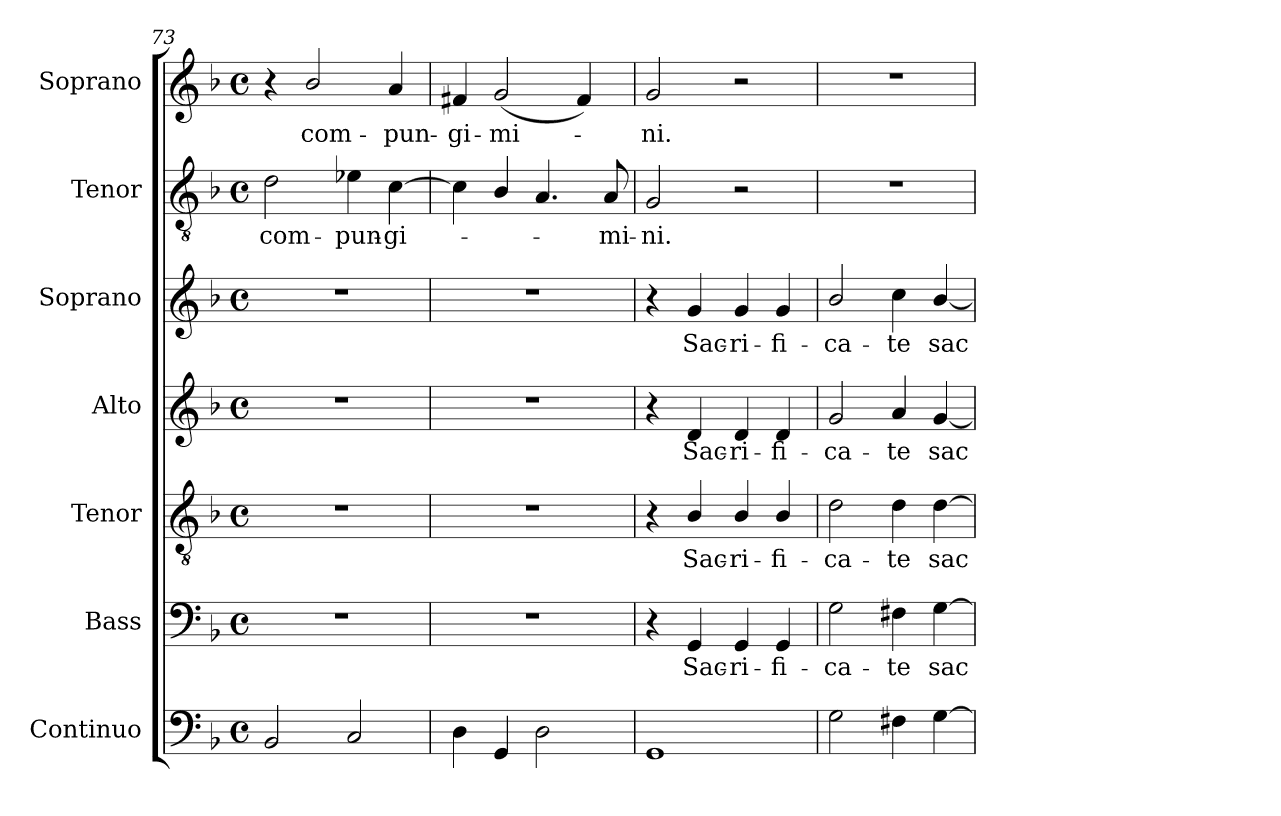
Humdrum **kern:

**kern	**kern	**text	**kern	**text	**kern	**text	**kern	**text	**kern	**text	**kern	**text
*part7	*part6	*part6	*part5	*part5	*part4	*part4	*part3	*part3	*part2	*part2	*part1	*part1
*staff7	*staff6	*staff6	*staff5	*staff5	*staff4	*staff4	*staff3	*staff3	*staff2	*staff2	*staff1	*staff1
*I"Continuo	*I"Bass	*	*I"Tenor	*	*I"Alto	*	*I"Soprano	*	*I"Tenor	*	*I"Soprano	*
*I'Cont.	*I'B.	*	*I'T.	*	*I'A.	*	*I'S.	*	*I'T.	*	*I'S.	*
*clefF4	*clefF4	*	*clefGv2	*	*clefG2	*	*clefG2	*	*clefGv2	*	*clefG2	*
*	*	*	*ITrd7c12	*	*	*	*	*	*ITrd7c12	*	*	*
*k[b-]	*k[b-]	*	*k[b-]	*	*k[b-]	*	*k[b-]	*	*k[b-]	*	*k[b-]	*
*F:	*F:	*	*F:	*	*F:	*	*F:	*	*F:	*	*F:	*
*M4/4	*M4/4	*	*M4/4	*	*M4/4	*	*M4/4	*	*M4/4	*	*M4/4	*
*met(c)	*met(c)	*	*met(c)	*	*met(c)	*	*met(c)	*	*met(c)	*	*met(c)	*
=73	=73	=73	=73	=73	=73	=73	=73	=73	=73	=73	=73	=73
!	!	!	!	!	!	!	!	!	!	!LO:LY:b:color=#000000	!	!
2BB-i/	1r	.	1r	.	1r	.	1r	.	2Di\	com-	4r	.
!	!	!	!	!	!	!	!	!	!	!	!	!LO:LY:b:color=#000000
.	.	.	.	.	.	.	.	.	.	.	2b-i/	com-
!	!	!	!	!	!	!	!	!	!	!LO:LY:b:color=#000000	!	!
2Ci/	.	.	.	.	.	.	.	.	4E-Xi\	-pun-	.	.
!	!	!	!	!	!	!	!	!	!	!LO:LY:b:color=#000000	!	!
!	!	!	!	!	!	!	!	!	!	!	!	!LO:LY:b:color=#000000
.	.	.	.	.	.	.	.	.	[>4Ci\	-gi-	4ai/	-pun-
=74	=74	=74	=74	=74	=74	=74	=74	=74	=74	=74	=74	=74
!	!	!	!	!	!	!	!	!	!	!	!	!LO:LY:b:color=#000000
4Di\	1r	.	1r	.	1r	.	1r	.	4Ci\]	.	4f#Xi/	-gi-
!	!	!	!	!	!	!	!	!	!	!	!	!LO:LY:b:color=#000000
4GGi/	.	.	.	.	.	.	.	.	4BB-i/	.	(2gi/	-mi-
2Di\	.	.	.	.	.	.	.	.	4.AAi/	.	.	.
.	.	.	.	.	.	.	.	.	.	.	4f#i/)	.
!	!	!	!	!	!	!	!	!	!	!LO:LY:b:color=#000000	!	!
.	.	.	.	.	.	.	.	.	8AAi/	-mi-	.	.
=75	=75	=75	=75	=75	=75	=75	=75	=75	=75	=75	=75	=75
!	!	!	!	!	!	!	!	!	!	!LO:LY:b:color=#000000	!	!
!	!	!	!	!	!	!	!	!	!	!	!	!LO:LY:b:color=#000000
1GGi	4r	.	4r	.	4r	.	4r	.	2GGi/	-ni.	2gi/	-ni.
!	!	!LO:LY:b:color=#000000	!	!	!	!	!	!	!	!	!	!
!	!	!	!	!LO:LY:b:color=#000000	!	!	!	!	!	!	!	!
!	!	!	!	!	!	!LO:LY:b:color=#000000	!	!	!	!	!	!
!	!	!	!	!	!	!	!	!LO:LY:b:color=#000000	!	!	!	!
.	4GGi/	Sac-	4BB-i/	Sac-	4di/	Sac-	4gi/	Sac-	.	.	.	.
!	!	!LO:LY:b:color=#000000	!	!	!	!	!	!	!	!	!	!
!	!	!	!	!LO:LY:b:color=#000000	!	!	!	!	!	!	!	!
!	!	!	!	!	!	!LO:LY:b:color=#000000	!	!	!	!	!	!
!	!	!	!	!	!	!	!	!LO:LY:b:color=#000000	!	!	!	!
.	4GGi/	-ri-	4BB-i/	-ri-	4di/	-ri-	4gi/	-ri-	2r	.	2r	.
!	!	!LO:LY:b:color=#000000	!	!	!	!	!	!	!	!	!	!
!	!	!	!	!LO:LY:b:color=#000000	!	!	!	!	!	!	!	!
!	!	!	!	!	!	!LO:LY:b:color=#000000	!	!	!	!	!	!
!	!	!	!	!	!	!	!	!LO:LY:b:color=#000000	!	!	!	!
.	4GGi/	-fi-	4BB-i/	-fi-	4di/	-fi-	4gi/	-fi-	.	.	.	.
=76	=76	=76	=76	=76	=76	=76	=76	=76	=76	=76	=76	=76
!	!	!LO:LY:b:color=#000000	!	!	!	!	!	!	!	!	!	!
!	!	!	!	!LO:LY:b:color=#000000	!	!	!	!	!	!	!	!
!	!	!	!	!	!	!LO:LY:b:color=#000000	!	!	!	!	!	!
!	!	!	!	!	!	!	!	!LO:LY:b:color=#000000	!	!	!	!
2Gi\	2Gi\	-ca-	2Di\	-ca-	2gi/	-ca-	2b-i/	-ca-	1r	.	1r	.
!	!	!LO:LY:b:color=#000000	!	!	!	!	!	!	!	!	!	!
!	!	!	!	!LO:LY:b:color=#000000	!	!	!	!	!	!	!	!
!	!	!	!	!	!	!LO:LY:b:color=#000000	!	!	!	!	!	!
!	!	!	!	!	!	!	!	!LO:LY:b:color=#000000	!	!	!	!
4F#Xi\	4F#Xi\	-te	4Di\	-te	4ai/	-te	4cci\	-te	.	.	.	.
!	!	!LO:LY:b:color=#000000	!	!	!	!	!	!	!	!	!	!
!	!	!	!	!LO:LY:b:color=#000000	!	!	!	!	!	!	!	!
!	!	!	!	!	!	!LO:LY:b:color=#000000	!	!	!	!	!	!
!	!	!	!	!	!	!	!	!LO:LY:b:color=#000000	!	!	!	!
[>4Gi\	[>4Gi\	sac-	[>4Di\	sac-	[<4gi/	sac-	[<4b-i/	sac-	.	.	.	.
=	=	=	=	=	=	=	=	=	=	=	=	=
*-	*-	*-	*-	*-	*-	*-	*-	*-	*-	*-	*-	*-
